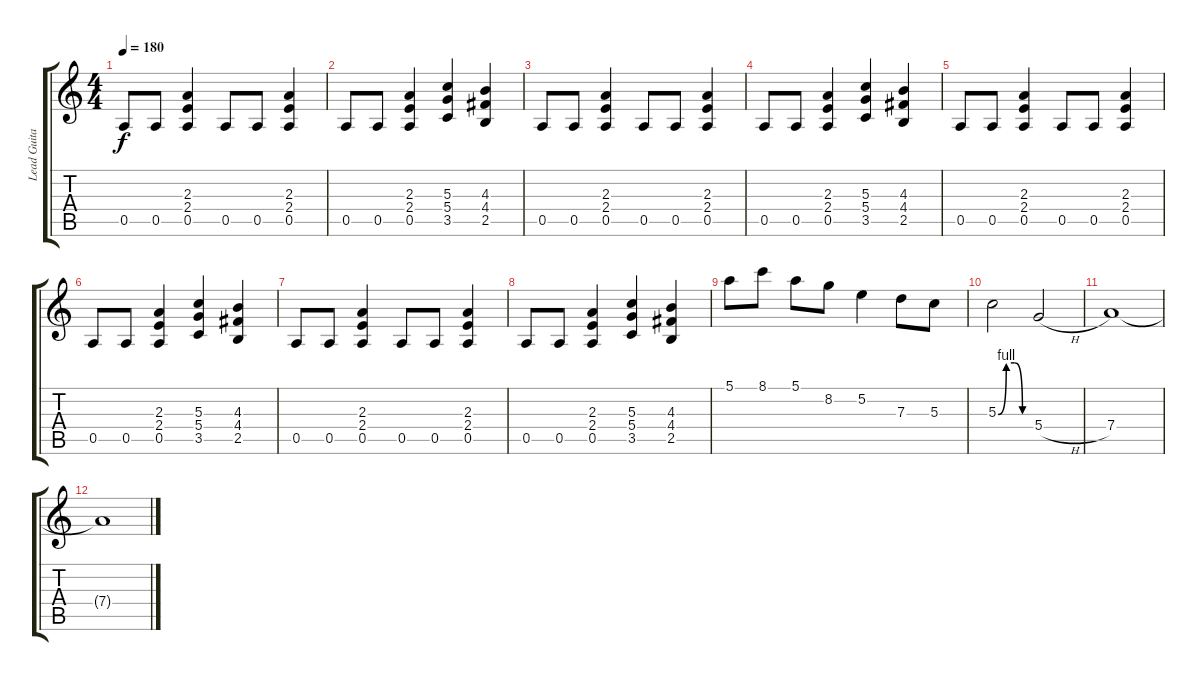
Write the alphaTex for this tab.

\track ("Lead Guitar" "Lead Guita") {instrument distortionguitar}
\staff {score tabs}
\tuning (E4 B3 G3 D3 A2 E2) {hide}
\ts (4 4)
\tempo 180
\clef g2
\ks c
0.5.8{dy f} 0.5.8 (2.3 2.4 0.5).4 0.5.8 0.5.8 (2.3 2.4 0.5).4 |
0.5.8 0.5.8 (2.3 2.4 0.5).4 (5.3 5.4 3.5).4 (4.3 4.4 2.5).4 |
0.5.8 0.5.8 (2.3 2.4 0.5).4 0.5.8 0.5.8 (2.3 2.4 0.5).4 |
0.5.8 0.5.8 (2.3 2.4 0.5).4 (5.3 5.4 3.5).4 (4.3 4.4 2.5).4 |
0.5.8 0.5.8 (2.3 2.4 0.5).4 0.5.8 0.5.8 (2.3 2.4 0.5).4 |
0.5.8 0.5.8 (2.3 2.4 0.5).4 (5.3 5.4 3.5).4 (4.3 4.4 2.5).4 |
0.5.8 0.5.8 (2.3 2.4 0.5).4 0.5.8 0.5.8 (2.3 2.4 0.5).4 |
0.5.8 0.5.8 (2.3 2.4 0.5).4 (5.3 5.4 3.5).4 (4.3 4.4 2.5).4 |
5.1.8 8.1.8 5.1.8 8.2.8 5.2.4 7.3.8 5.3.8 |
5.3{be (custom 0 0 15 4 30 4 45 0 60 0)}.2 5.4{h}.2 |
7.4.1 |
7.4{t}.1
